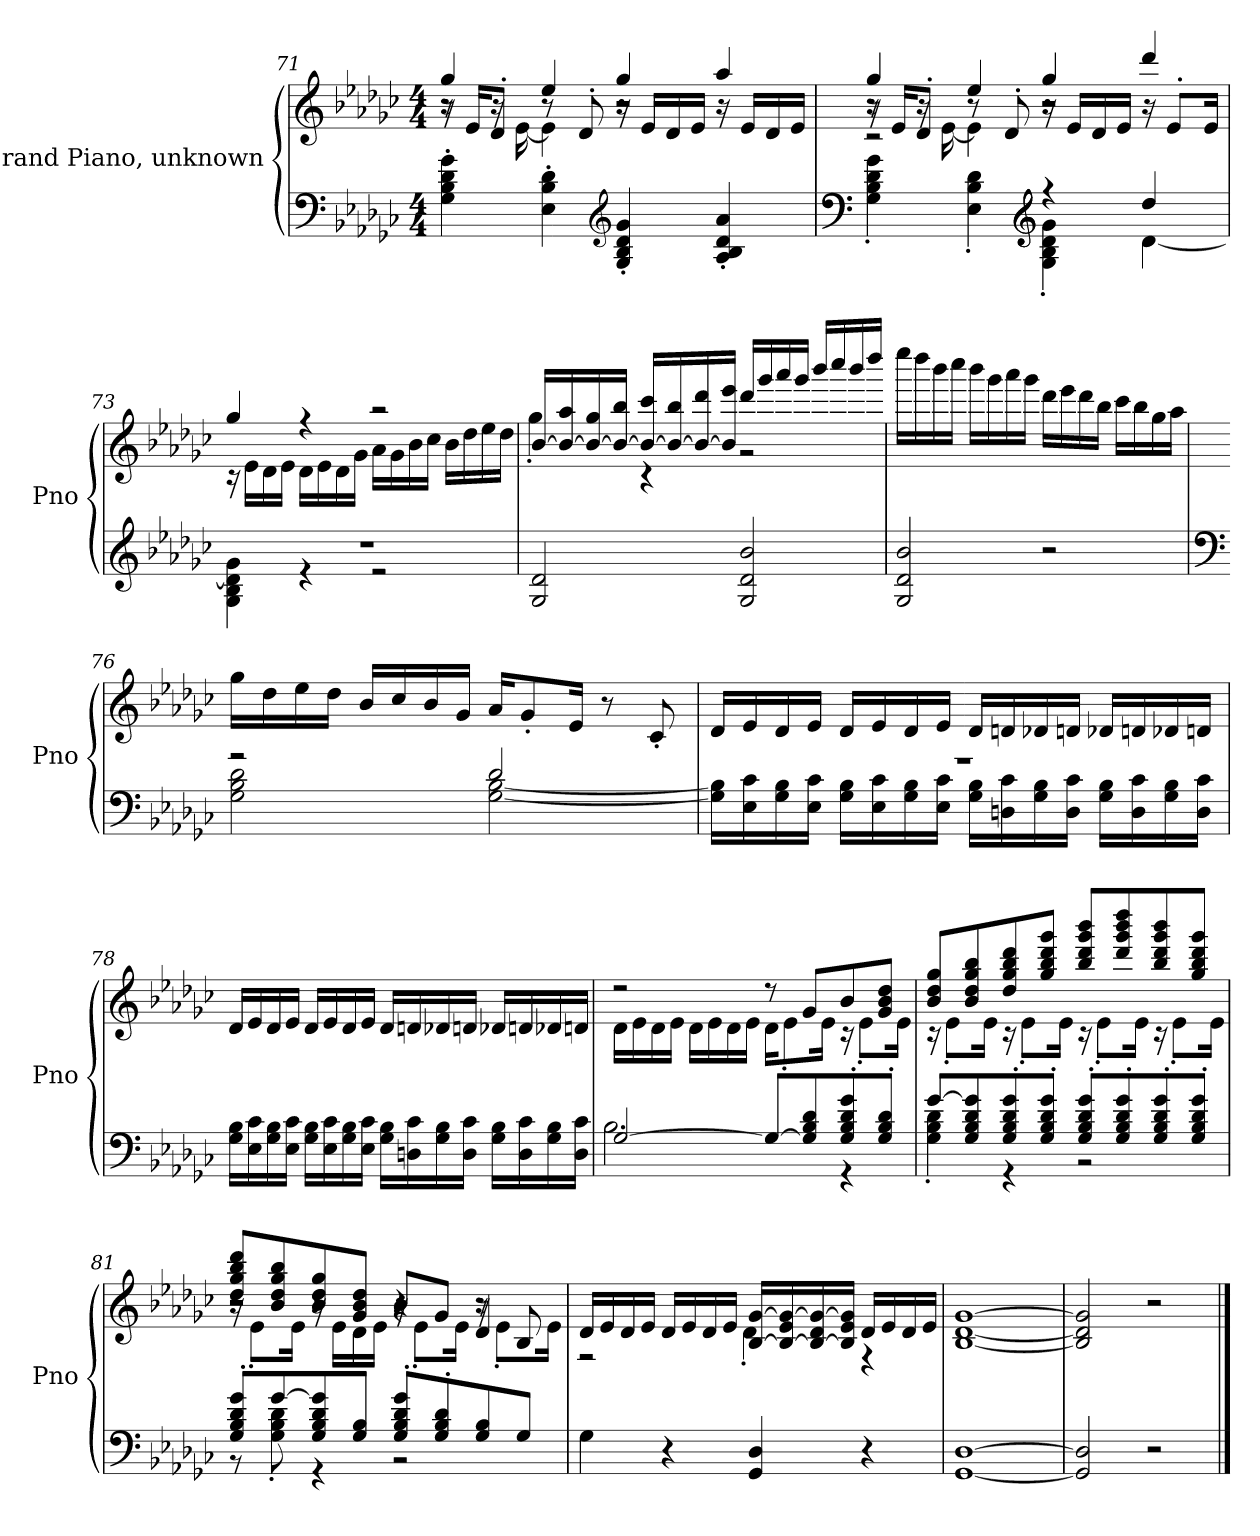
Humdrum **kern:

**kern	**kern
*part1	*part1
*staff2	*staff1
*I"Grand Piano, unknown	*
*I'Pno	*
!!LO:LB:g=z
*clefF4	*clefG2
*k[b-e-a-d-g-c-]	*k[b-e-a-d-g-c-]
*M4/4	*M4/4
=71	=71
*	*^
*	*	*^
4G-\' 4B-\' 4d-\' 4g-\'	4gg-/	8r	16r
.	.	.	16e-/KL
.	.	16r	8d-'/J
.	.	[16e-\	.
4E-\' 4B-\' 4d-\'	4ee-/	4e-\]	8r
.	.	.	8d-'/
*clefG2	*	*	*
4G-/' 4B-/' 4d-/' 4g-/'	4gg-/	2r	16r
.	.	.	16e-/LL
.	.	.	16d-/
.	.	.	16e-/JJ
4A-/' 4B-/' 4d-/' 4a-/'	4aa-/	.	16r
.	.	.	16e-/LL
.	.	.	16d-/
.	.	.	16e-/JJ
=72	=72	=72	=72
*clefF4	*	*	*
*^	*	*	*
2r	4G-\' 4B-\' 4d-\' 4g-\'	4gg-/	8r	16r
.	.	.	.	16e-/KL
.	.	.	16r	8d-'/J
.	.	.	[16e-\	.
.	4E-\' 4B-\' 4d-\'	4ee-/	4e-\]	8r
.	.	.	.	8d-'/
*clefG2	*	*	*	*
4r	4G-\' 4B-\' 4d-\' 4g-\'	4gg-/	2r	16r
.	.	.	.	16e-/LL
.	.	.	.	16d-/
.	.	.	.	16e-/JJ
4dd-/	[4d-\	4ddd-/	.	16r
.	.	.	.	8e-'/L
.	.	.	.	16e-/Jk
*	*	*	*v	*v
!!LO:LB:g=z
=73	=73	=73	=73
1r	4G-\ 4B-\ 4d-\] 4g-\	4gg-/	16r
.	.	.	16e-\LL
.	.	.	16d-\
.	.	.	16e-\JJ
.	4r	4r	16d-\LL
.	.	.	16e-\
.	.	.	16d-\
.	.	.	16g-\JJ
.	2r	2r	16a-\LL
.	.	.	16g-\
.	.	.	16b-\
.	.	.	16cc-\JJ
.	.	.	16b-\LL
.	.	.	16dd-\
.	.	.	16ee-\
.	.	.	16dd-\JJ
*v	*v	*	*
=74	=74	=74
2G-/ 2d-/	[16b-/LL	4gg-'\
.	16b-/_ 16aa-/	.
.	16b-/_ 16gg-/	.
.	16b-/_ 16bb-/JJ	.
.	16b-/_ 16ccc-/LL	4r
.	16b-/_ 16bb-/	.
.	16b-/_ 16ddd-/	.
.	16b-/] 16eee-/JJ	.
2G-/ 2d-/ 2b-/	16ddd-/LL	2r
.	16ggg-/	.
.	16aaa-/	.
.	16ggg-/JJ	.
.	16bbb-/LL	.
.	16cccc-/	.
.	16bbb-/	.
.	16dddd-/JJ	.
*	*v	*v
!!LO:PB:g=z
=75	=75
2G-/ 2d-/ 2b-/	16eeee-\LL
.	16dddd-\
.	16bbb-\
.	16cccc-\JJ
.	16bbb-\LL
.	16ggg-\
.	16aaa-\
.	16ggg-\JJ
2r	16ddd-\LL
.	16eee-\
.	16ddd-\
.	16bb-\JJ
.	16ccc-\LL
.	16bb-\
.	16gg-\
.	16aa-\JJ
=76	=76
*clefF4	*
*^	*
2r	2G-\ 2B-\ 2d-\	16gg-\LL
.	.	16dd-\
.	.	16ee-\
.	.	16dd-\JJ
.	.	16b-/LL
.	.	16cc-/
.	.	16b-/
.	.	16g-/JJ
2d-/	[2G-\ [2B-\	16a-/KL
.	.	8g-'/
.	.	16e-/Jk
.	.	8r
.	.	8c-'/
!!LO:LB:g=z
=77	=77	=77
1r	16G-\] 16B-\]LL	16d-/LL
.	16E-\ 16c-\	16e-/
.	16G-\ 16B-\	16d-/
.	16E-\ 16c-\JJ	16e-/JJ
.	16G-\ 16B-\LL	16d-/LL
.	16E-\ 16c-\	16e-/
.	16G-\ 16B-\	16d-/
.	16E-\ 16c-\JJ	16e-/JJ
.	16G-\ 16B-\LL	16d-/LL
.	16Dn\ 16c-\	16dn/
.	16G-\ 16B-\	16d-X/
.	16D\ 16c-\JJ	16dn/JJ
.	16G-\ 16B-\LL	16d-X/LL
.	16D\ 16c-\	16dn/
.	16G-\ 16B-\	16d-X/
.	16D\ 16c-\JJ	16dn/JJ
*v	*v	*
!!LO:LB:g=z
=78	=78
16G-\ 16B-\LL	16d-/LL
16E-\ 16c-\	16e-/
16G-\ 16B-\	16d-/
16E-\ 16c-\JJ	16e-/JJ
16G-\ 16B-\LL	16d-/LL
16E-\ 16c-\	16e-/
16G-\ 16B-\	16d-/
16E-\ 16c-\JJ	16e-/JJ
16G-\ 16B-\LL	16d-/LL
16Dn\ 16c-\	16dn/
16G-\ 16B-\	16d-X/
16D\ 16c-\JJ	16dn/JJ
16G-\ 16B-\LL	16d-X/LL
16D\ 16c-\	16dn/
16G-\ 16B-\	16d-X/
16D\ 16c-\JJ	16dn/JJ
=79	=79
*^	*^
[2G-/	2.B-\	2r	16d-\LL
.	.	.	16e-\
.	.	.	16d-\
.	.	.	16e-\JJ
.	.	.	16d-\LL
.	.	.	16e-\
.	.	.	16d-\
.	.	.	16e-\JJ
8G-/L_	.	8r	16d-\KL
.	.	.	8e-'\
8G-/] 8B-/ 8d-/	.	8g-/L	.
.	.	.	16e-\Jk
8G-/' 8B-/' 8d-/' 8g-/'	4r	8b-/	16r
.	.	.	8e-'\L
8G-/' 8B-/' 8d-/'J	.	8g-/ 8b-/ 8dd-/J	.
.	.	.	16e-\Jk
!!LO:LB:g=z	!!
=80	=80	=80	=80
[8g-/L	4G-\' 4B-\' 4d-\'	8b-/ 8dd-/ 8gg-/L	16r
.	.	.	8e-'\L
8G-/ 8B-/ 8d-/ 8g-/]	.	8b-/ 8dd-/ 8gg-/ 8bb-/	.
.	.	.	16e-\Jk
8G-/' 8B-/' 8d-/' 8g-/'	4r	8dd-/ 8gg-/ 8bb-/ 8ddd-/	16r
.	.	.	8e-'\L
8G-/' 8B-/' 8d-/' 8g-/'J	.	8gg-/ 8bb-/ 8ddd-/ 8ggg-/J	.
.	.	.	16e-\Jk
8G-/' 8B-/' 8d-/' 8g-/'L	2r	8bb-/ 8ddd-/ 8ggg-/ 8bbb-/L	16r
.	.	.	8e-'\L
8G-/' 8B-/' 8d-/' 8g-/'	.	8ddd-/ 8ggg-/ 8bbb-/ 8dddd-/	.
.	.	.	16e-\Jk
8G-/' 8B-/' 8d-/' 8g-/'	.	8bb-/ 8ddd-/ 8ggg-/ 8bbb-/	16r
.	.	.	8e-'\L
8G-/' 8B-/' 8d-/' 8g-/'J	.	8gg-/ 8bb-/ 8ddd-/ 8ggg-/J	.
.	.	.	16e-\Jk
=81	=81	=81	=81
*	*	*	*^
8G-/' 8B-/' 8d-/' 8g-/'L	8r	8dd-/ 8gg-/ 8bb-/ 8ddd-/L	16r	2r
.	.	.	8e-'\L	.
[8g-/	8G-\' 8B-\' 8d-\'	8b-/ 8dd-/ 8gg-/ 8bb-/	.	.
.	.	.	16e-\Jk	.
8G-/ 8B-/ 8d-/ 8g-/]	4r	8b-/ 8dd-/ 8gg-/	16r	.
.	.	.	16e-\LL	.
8G-/ 8B-/J	.	8g-/ 8b-/ 8dd-/J	16d-\	.
.	.	.	16e-\JJ	.
8G-/' 8B-/' 8d-/' 8g-/'L	2r	8b-/L	16r	4r
.	.	.	8e-'\L	.
8G-/' 8B-/' 8d-/'	.	8g-/J	.	.
.	.	.	16e-\Jk	.
8G-/ 8B-/	.	4d-/	16r	8r
.	.	.	8e-'\L	.
8G-/J	.	.	.	8B-/
.	.	.	16e-\Jk	.
*v	*v	*	*	*
*	*	*v	*v
!!LO:LB:g=z
=82	=82	=82
4G-\	16d-/LL	2r
.	16e-/	.
.	16d-/	.
.	16e-/JJ	.
4r	16d-/LL	.
.	16e-/	.
.	16d-/	.
.	16e-/JJ	.
4GG-/ 4D-/	[16B-/ [16g-/LL	4d-'\
.	16B-/_ 16e-/ 16g-/_	.
.	16B-/_ 16d-/ 16g-/_	.
.	16B-/] 16e-/ 16g-/]JJ	.
4r	16d-/LL	4r
.	16e-/	.
.	16d-/	.
.	16e-/JJ	.
*	*v	*v
=83	=83
[1GG- [1D-	[1B- [1d- [1g-
=84	=84
2GG-/] 2D-/]	2B-/] 2d-/] 2g-/]
2r	2r
==	==
*-	*-
